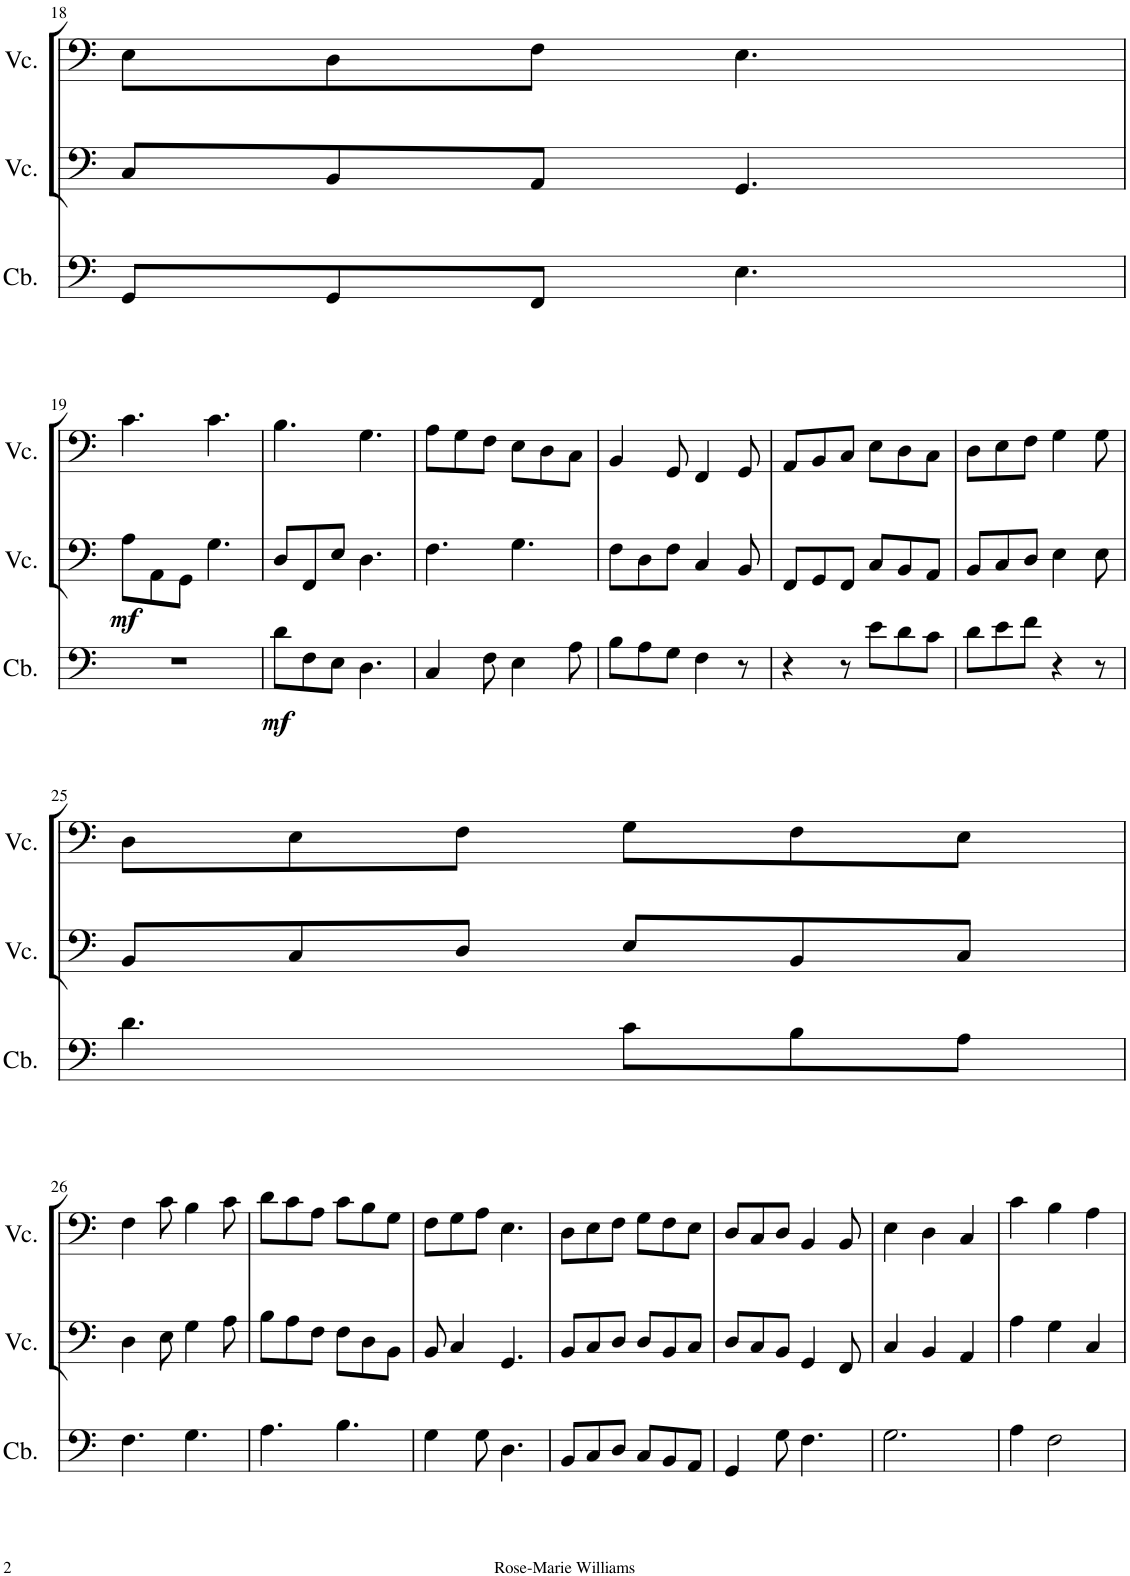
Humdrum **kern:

**kern	**dynam	**kern	**dynam	**kern
*part3	*part3	*part2	*part2	*part1
*staff3	*staff3	*staff2	*staff2	*staff1
*I"Contrabass	*	*I"Violoncello	*	*I"Violoncello
*I'Cb.	*	*I'Vc.	*	*I'Vc.
!!LO:PB:g=z
*clefF4	*	*clefF4	*	*clefF4
*Trd7c12	*	*	*	*
*k[]	*	*k[]	*	*k[]
*M6/8	*	*M6/8	*	*M6/8
=18	=18	=18	=18	=18
8GG/L	.	8C/L	.	8E\L
8GG/	.	8BB/	.	8D\
8FF/J	.	8AA/J	.	8F\J
4.E\	.	4.GG/	.	4.E\
!!LO:LB:g=z
=19	=19	=19	=19	=19
!	!	!	!LO:DY:b	!
2.r	.	8A\L	mf	4.c\
.	.	8AA\	.	.
.	.	8GG\J	.	.
.	.	4.G\	.	4.c\
=20	=20	=20	=20	=20
!	!LO:DY:b	!	!	!
8d\L	mf	8D/L	.	4.B\
8F\	.	8FF/	.	.
8E\J	.	8E/J	.	.
4.D\	.	4.D\	.	4.G\
=21	=21	=21	=21	=21
4C/	.	4.F\	.	8A\L
.	.	.	.	8G\
8F\	.	.	.	8F\J
4E\	.	4.G\	.	8E\L
.	.	.	.	8D\
8A\	.	.	.	8C\J
=22	=22	=22	=22	=22
8B\L	.	8F\L	.	4BB/
8A\	.	8D\	.	.
8G\J	.	8F\J	.	8GG/
4F\	.	4C/	.	4FF/
8r	.	8BB/	.	8GG/
=23	=23	=23	=23	=23
4r	.	8FF/L	.	8AA/L
.	.	8GG/	.	8BB/
8r	.	8FF/J	.	8C/J
8e\L	.	8C/L	.	8E\L
8d\	.	8BB/	.	8D\
8c\J	.	8AA/J	.	8C\J
=24	=24	=24	=24	=24
8d\L	.	8BB/L	.	8D\L
8e\	.	8C/	.	8E\
8f\J	.	8D/J	.	8F\J
4r	.	4E\	.	4G\
8r	.	8E\	.	8G\
!!LO:LB:g=z
=25	=25	=25	=25	=25
4.d\	.	8BB/L	.	8D\L
.	.	8C/	.	8E\
.	.	8D/J	.	8F\J
8c\L	.	8E/L	.	8G\L
8B\	.	8BB/	.	8F\
8A\J	.	8C/J	.	8E\J
!!LO:LB:g=z
=26	=26	=26	=26	=26
4.F\	.	4D\	.	4F\
.	.	8E\	.	8c\
4.G\	.	4G\	.	4B\
.	.	8A\	.	8c\
=27	=27	=27	=27	=27
4.A\	.	8B\L	.	8d\L
.	.	8A\	.	8c\
.	.	8F\J	.	8A\J
4.B\	.	8F\L	.	8c\L
.	.	8D\	.	8B\
.	.	8BB\J	.	8G\J
=28	=28	=28	=28	=28
4G\	.	8BB/	.	8F\L
.	.	4C/	.	8G\
8G\	.	.	.	8A\J
4.D\	.	4.GG/	.	4.E\
=29	=29	=29	=29	=29
8BB/L	.	8BB/L	.	8D\L
8C/	.	8C/	.	8E\
8D/J	.	8D/J	.	8F\J
8C/L	.	8D/L	.	8G\L
8BB/	.	8BB/	.	8F\
8AA/J	.	8C/J	.	8E\J
=30	=30	=30	=30	=30
4GG/	.	8D/L	.	8D/L
.	.	8C/	.	8C/
8G\	.	8BB/J	.	8D/J
4.F\	.	4GG/	.	4BB/
.	.	8FF/	.	8BB/
=31	=31	=31	=31	=31
2.G\	.	4C/	.	4E\
.	.	4BB/	.	4D\
.	.	4AA/	.	4C/
=32	=32	=32	=32	=32
4A\	.	4A\	.	4c\
2F\	.	4G\	.	4B\
.	.	4C/	.	4A\
=	=	=	=	=
*-	*-	*-	*-	*-
